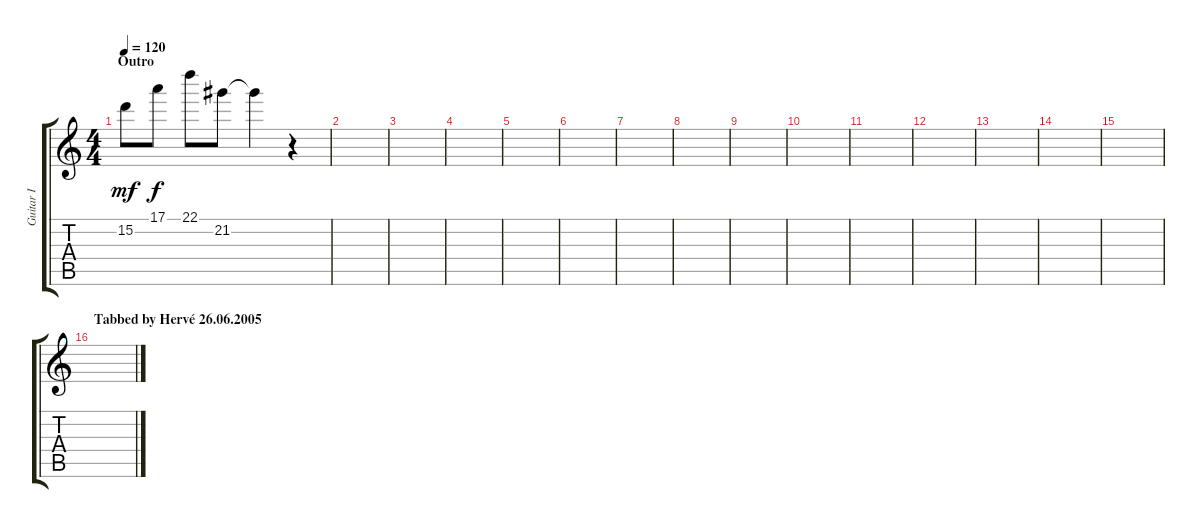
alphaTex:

\track ("Guitar I" "Guitar I") {instrument electricguitarjazz}
\staff {score tabs}
\tuning (E4 B3 G3 D3 A2 E2) {hide}
\ts (4 4)
\section ("" "Outro")
\tempo 120
\clef g2
\ks c
15.2.8{dy mf volume 5 instrument pad1newage} 17.1.8{dy f} 22.1.8 21.2.8 21.2{t}.4 r.4 |
|
|
|
|
|
|
|
|
|
|
|
|
|
|
\section ("" "Tabbed by Hervé 26.06.2005")
